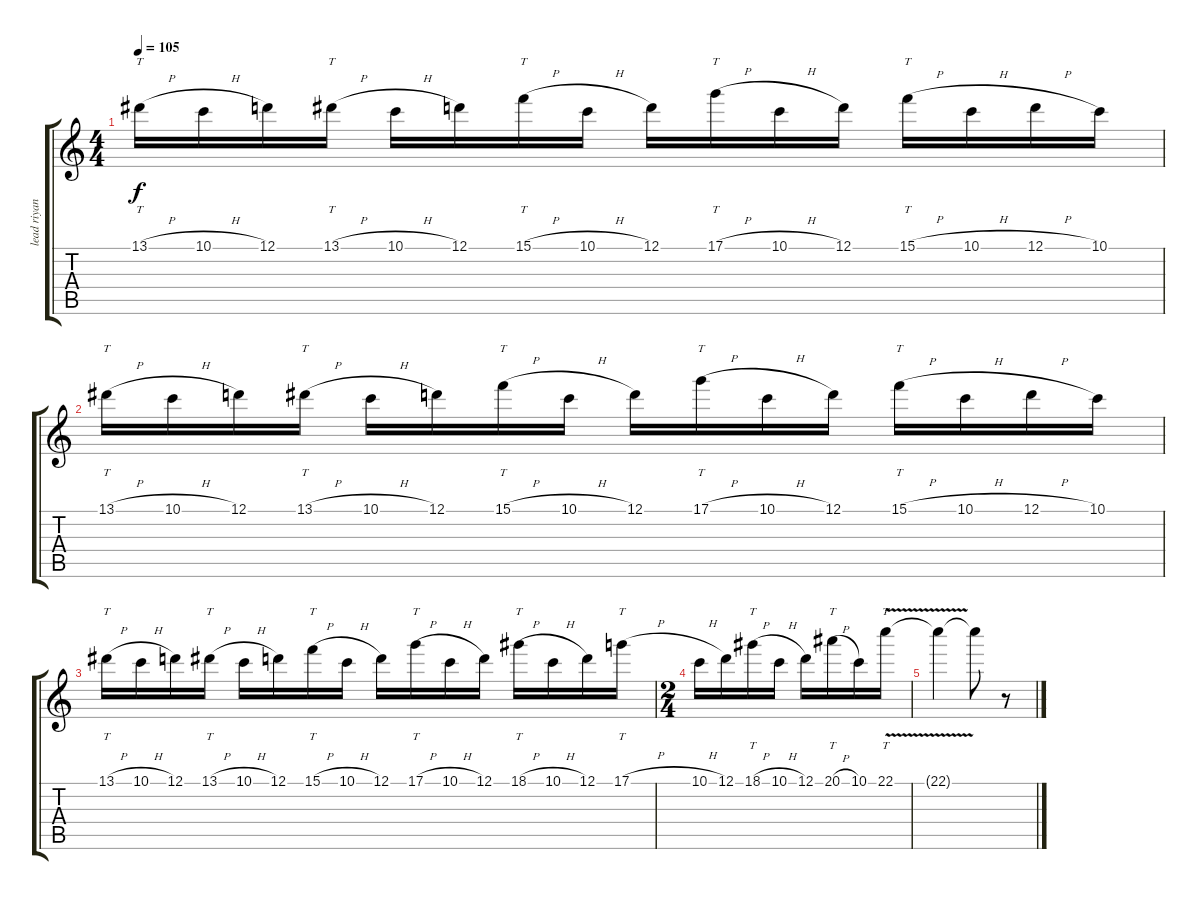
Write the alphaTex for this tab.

\track ("lead riyan" "lead riyan") {instrument distortionguitar}
\staff {score tabs}
\tuning (D4 A3 F3 C3 G2 C2) {hide}
\ts (4 4)
\tempo 105
\clef g2
\ks c
13.1{h}.16{tt dy f} 10.1{h}.16 12.1.16 13.1{h}.16{tt} 10.1{h}.16 12.1.16 15.1{h}.16{tt} 10.1{h}.16 12.1.16 17.1{h}.16{tt} 10.1{h}.16 12.1.16 15.1{h}.16{tt} 10.1{h}.16 12.1{h}.16 10.1.16 |
13.1{h}.16{tt} 10.1{h}.16 12.1.16 13.1{h}.16{tt} 10.1{h}.16 12.1.16 15.1{h}.16{tt} 10.1{h}.16 12.1.16 17.1{h}.16{tt} 10.1{h}.16 12.1.16 15.1{h}.16{tt} 10.1{h}.16 12.1{h}.16 10.1.16 |
13.1{h}.16{tt} 10.1{h}.16 12.1.16 13.1{h}.16{tt} 10.1{h}.16 12.1.16 15.1{h}.16{tt} 10.1{h}.16 12.1.16 17.1{h}.16{tt} 10.1{h}.16 12.1.16 18.1{h}.16{tt} 10.1{h}.16 12.1.16 17.1{h}.16{tt} |
\ts (2 4)
10.1{h}.16 12.1.16 18.1{h}.16{tt} 10.1{h}.16 12.1.16 20.1{h}.16{tt} 10.1.16 22.1{v}.16{tt} |
22.1{t}.4 22.1{t}.8 r.8
